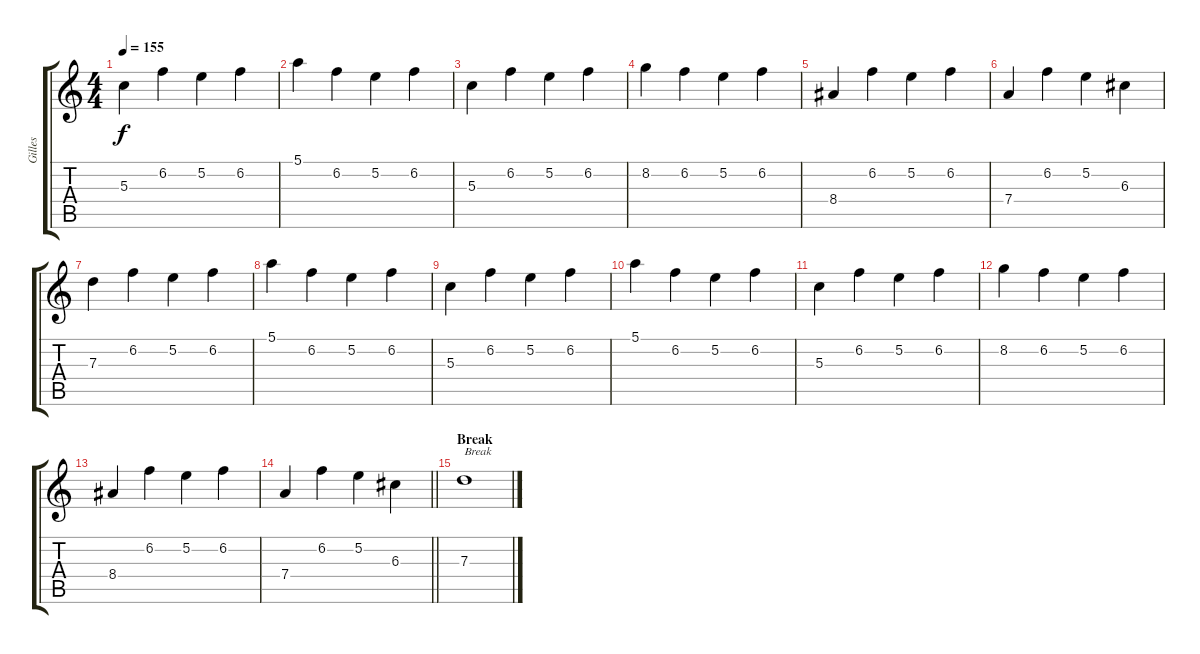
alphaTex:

\track ("Gilles" "Gilles") {instrument distortionguitar}
\staff {score tabs}
\tuning (E4 B3 G3 D3 A2 E2) {hide}
\ts (4 4)
\tempo 155
\clef g2
\ks c
5.3.4{dy f} 6.2.4 5.2.4 6.2.4 |
5.1.4 6.2.4 5.2.4 6.2.4 |
5.3.4 6.2.4 5.2.4 6.2.4 |
8.2.4 6.2.4 5.2.4 6.2.4 |
8.4.4{instrument overdrivenguitar} 6.2.4 5.2.4 6.2.4 |
7.4.4 6.2.4 5.2.4 6.3.4 |
7.3.4{volume 10 instrument electricguitarmuted} 6.2.4 5.2.4 6.2.4 |
5.1.4 6.2.4 5.2.4 6.2.4 |
5.3.4 6.2.4 5.2.4 6.2.4 |
5.1.4 6.2.4 5.2.4 6.2.4 |
5.3.4 6.2.4 5.2.4 6.2.4 |
8.2.4 6.2.4 5.2.4 6.2.4 |
8.4.4{instrument overdrivenguitar} 6.2.4 5.2.4 6.2.4 |
\barLineRight lightlight
7.4.4 6.2.4 5.2.4 6.3.4 |
\section ("" "Break")
7.3.1{txt "Break"}
